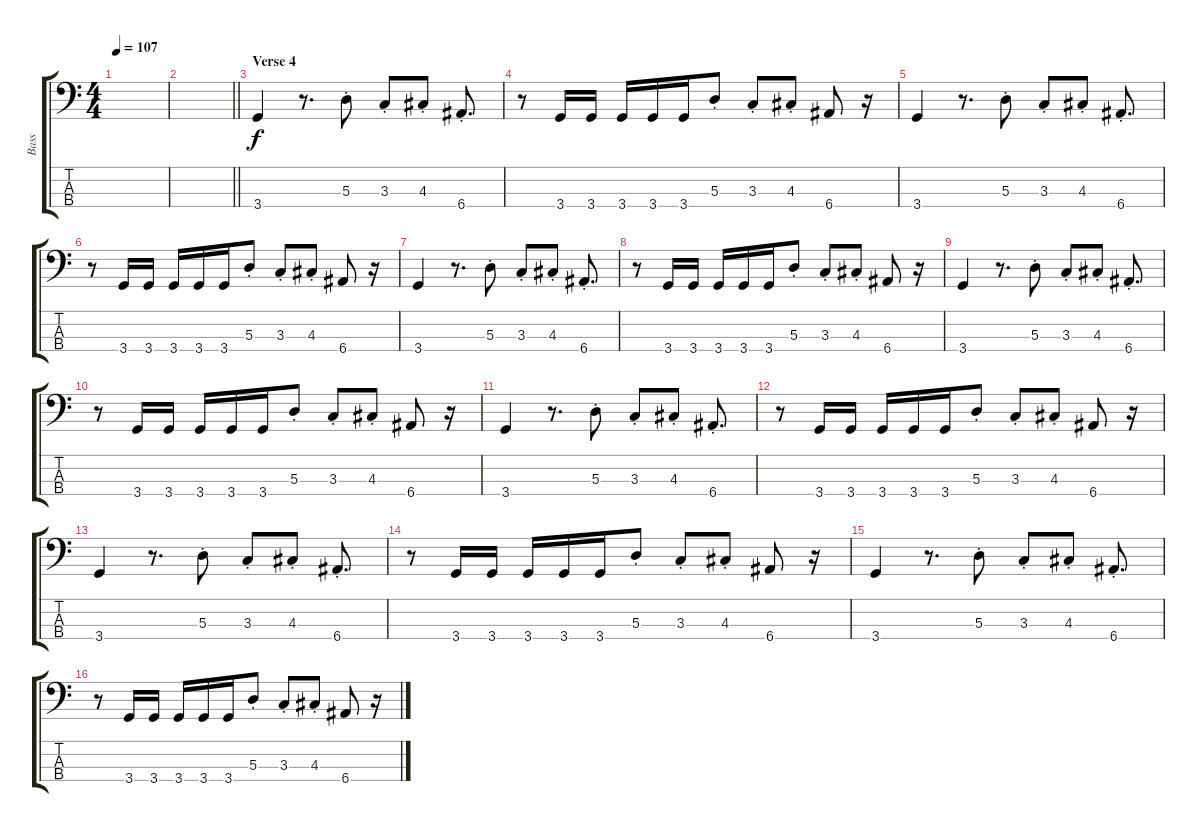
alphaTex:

\track ("Bass" "Bass") {instrument slapbass2}
\staff {score tabs}
\tuning (G2 D2 A1 E1) {hide}
\ts (4 4)
\tempo 107
\clef f4
\ks c
|
\barLineRight lightlight
|
\section ("" "Verse 4")
3.4.4{instrument slapbass2} r.8{d} 5.3{st}.8 3.3{st}.8 4.3{st}.8 6.4{st}.8{d} |
r.8 3.4.16 3.4.16 3.4.16 3.4.16 3.4.16 5.3{st}.8 3.3{st}.8 4.3{st}.8 6.4.8 r.16 |
3.4.4 r.8{d} 5.3{st}.8 3.3{st}.8 4.3{st}.8 6.4{st}.8{d} |
r.8 3.4.16 3.4.16 3.4.16 3.4.16 3.4.16 5.3{st}.8 3.3{st}.8 4.3{st}.8 6.4.8 r.16 |
3.4.4 r.8{d} 5.3{st}.8 3.3{st}.8 4.3{st}.8 6.4{st}.8{d} |
r.8 3.4.16 3.4.16 3.4.16 3.4.16 3.4.16 5.3{st}.8 3.3{st}.8 4.3{st}.8 6.4.8 r.16 |
3.4.4 r.8{d} 5.3{st}.8 3.3{st}.8 4.3{st}.8 6.4{st}.8{d} |
r.8 3.4.16 3.4.16 3.4.16 3.4.16 3.4.16 5.3{st}.8 3.3{st}.8 4.3{st}.8 6.4.8 r.16 |
3.4.4 r.8{d} 5.3{st}.8 3.3{st}.8 4.3{st}.8 6.4{st}.8{d} |
r.8 3.4.16 3.4.16 3.4.16 3.4.16 3.4.16 5.3{st}.8 3.3{st}.8 4.3{st}.8 6.4.8 r.16 |
3.4.4 r.8{d} 5.3{st}.8 3.3{st}.8 4.3{st}.8 6.4{st}.8{d} |
r.8 3.4.16 3.4.16 3.4.16 3.4.16 3.4.16 5.3{st}.8 3.3{st}.8 4.3{st}.8 6.4.8 r.16 |
3.4.4 r.8{d} 5.3{st}.8 3.3{st}.8 4.3{st}.8 6.4{st}.8{d} |
r.8 3.4.16 3.4.16 3.4.16 3.4.16 3.4.16 5.3{st}.8 3.3{st}.8 4.3{st}.8 6.4.8 r.16
